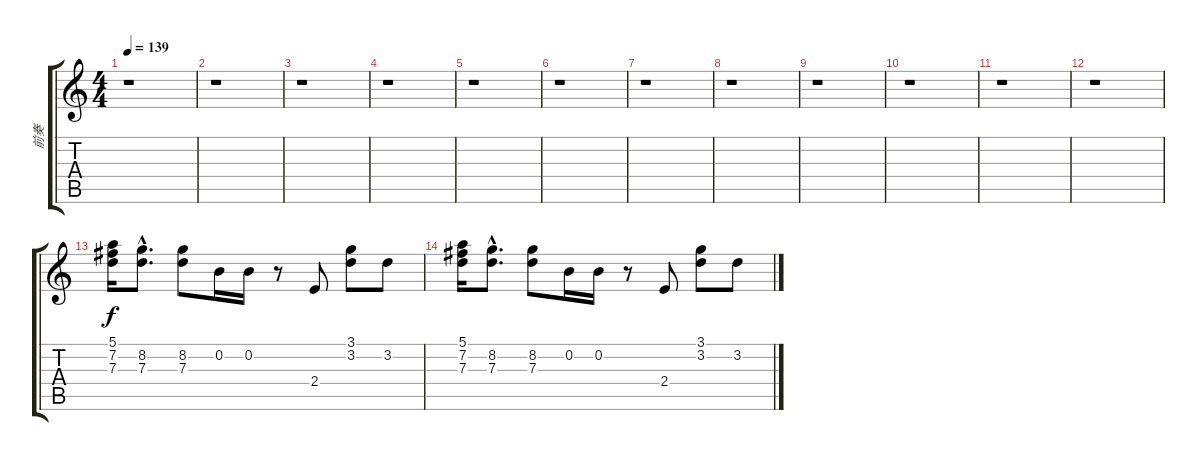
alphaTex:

\track ("前奏" "前奏") {instrument overdrivenguitar}
\staff {score tabs}
\tuning (E4 B3 G3 D3 A2 E2) {hide}
\ts (4 4)
\tempo 139
\clef g2
\ks c
r.1{dy f} |
r.1 |
r.1 |
r.1 |
r.1 |
r.1 |
r.1 |
r.1 |
r.1 |
r.1 |
r.1 |
r.1 |
(5.1 7.2 7.3).16 (8.2{hac} 7.3{hac}).8{d} (8.2 7.3).8 0.2.16 0.2.16 r.8 2.4.8 (3.1 3.2).8 3.2.8 |
(5.1 7.2 7.3).16 (8.2{hac} 7.3{hac}).8{d} (8.2 7.3).8 0.2.16 0.2.16 r.8 2.4.8 (3.1 3.2).8 3.2.8
